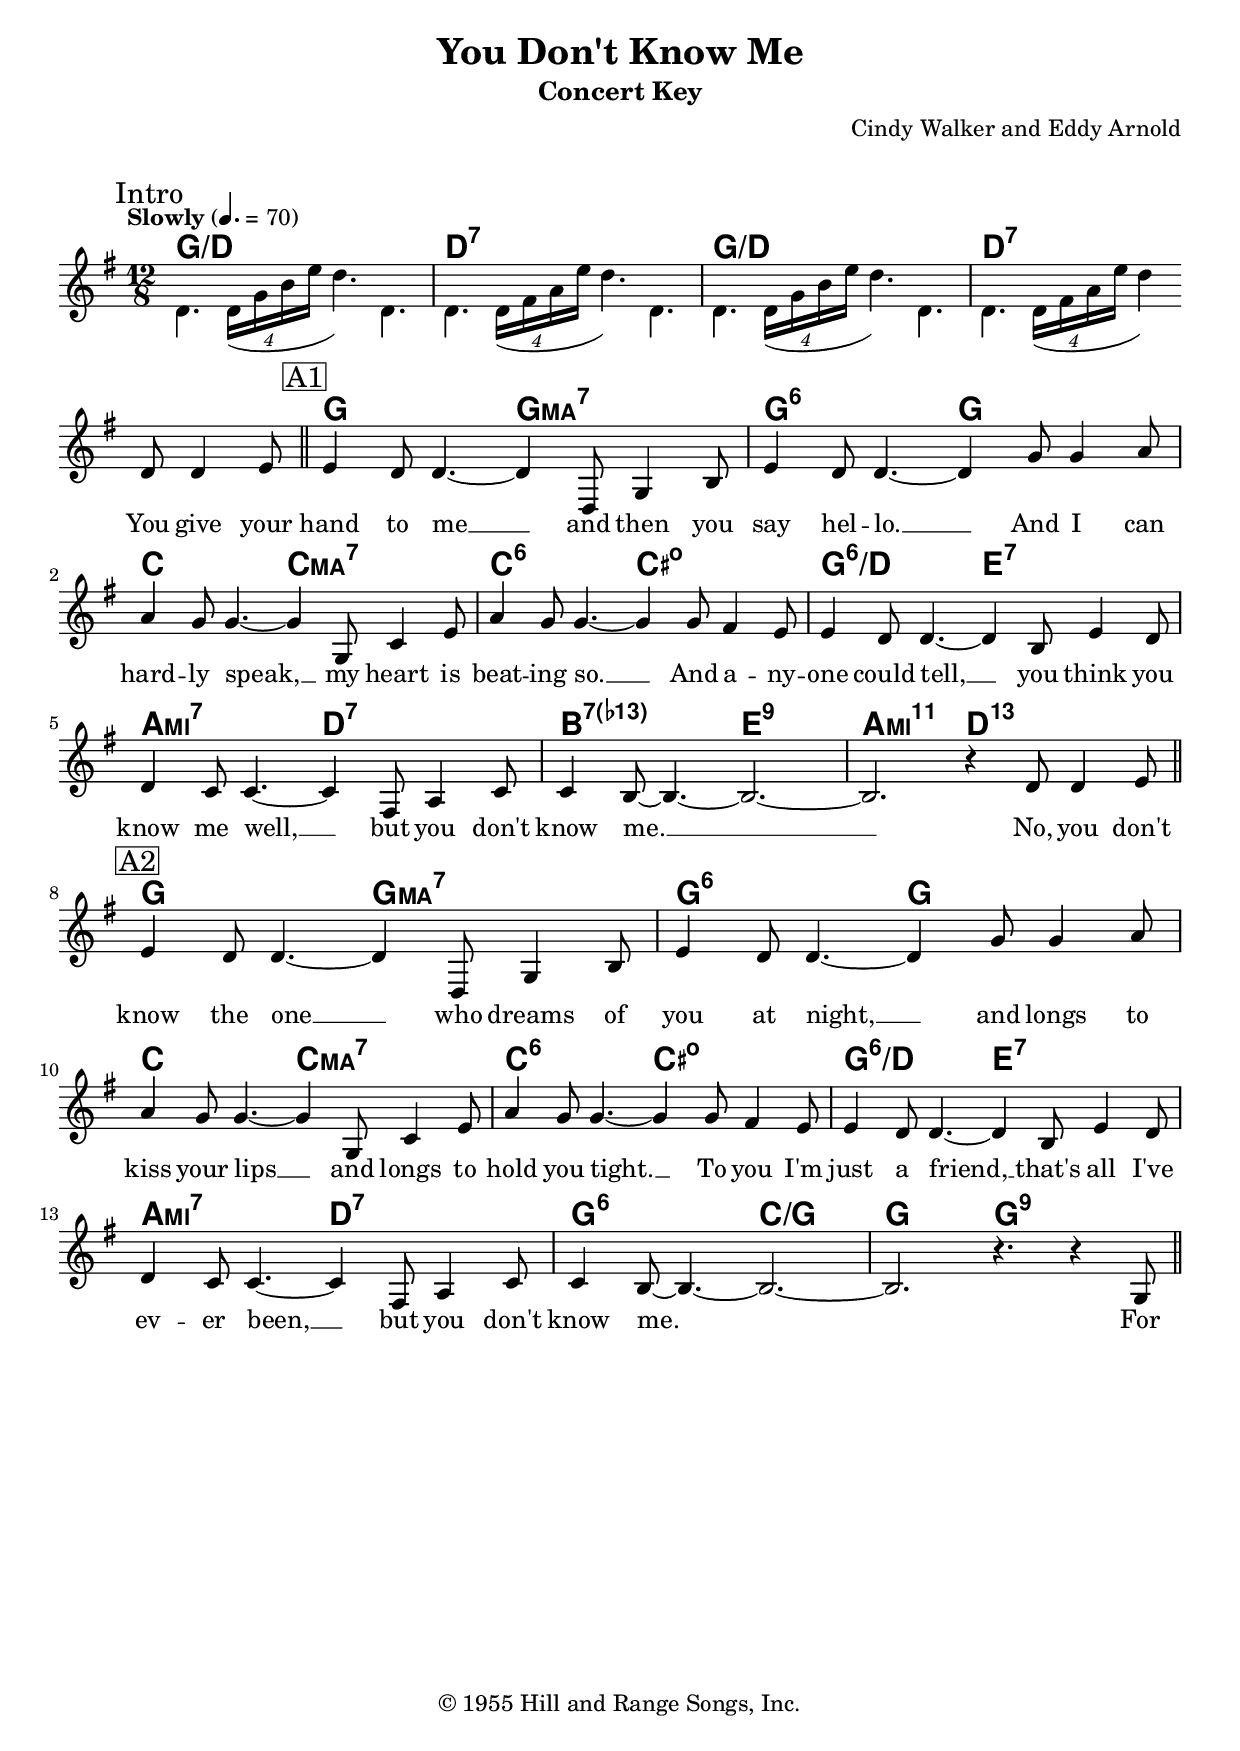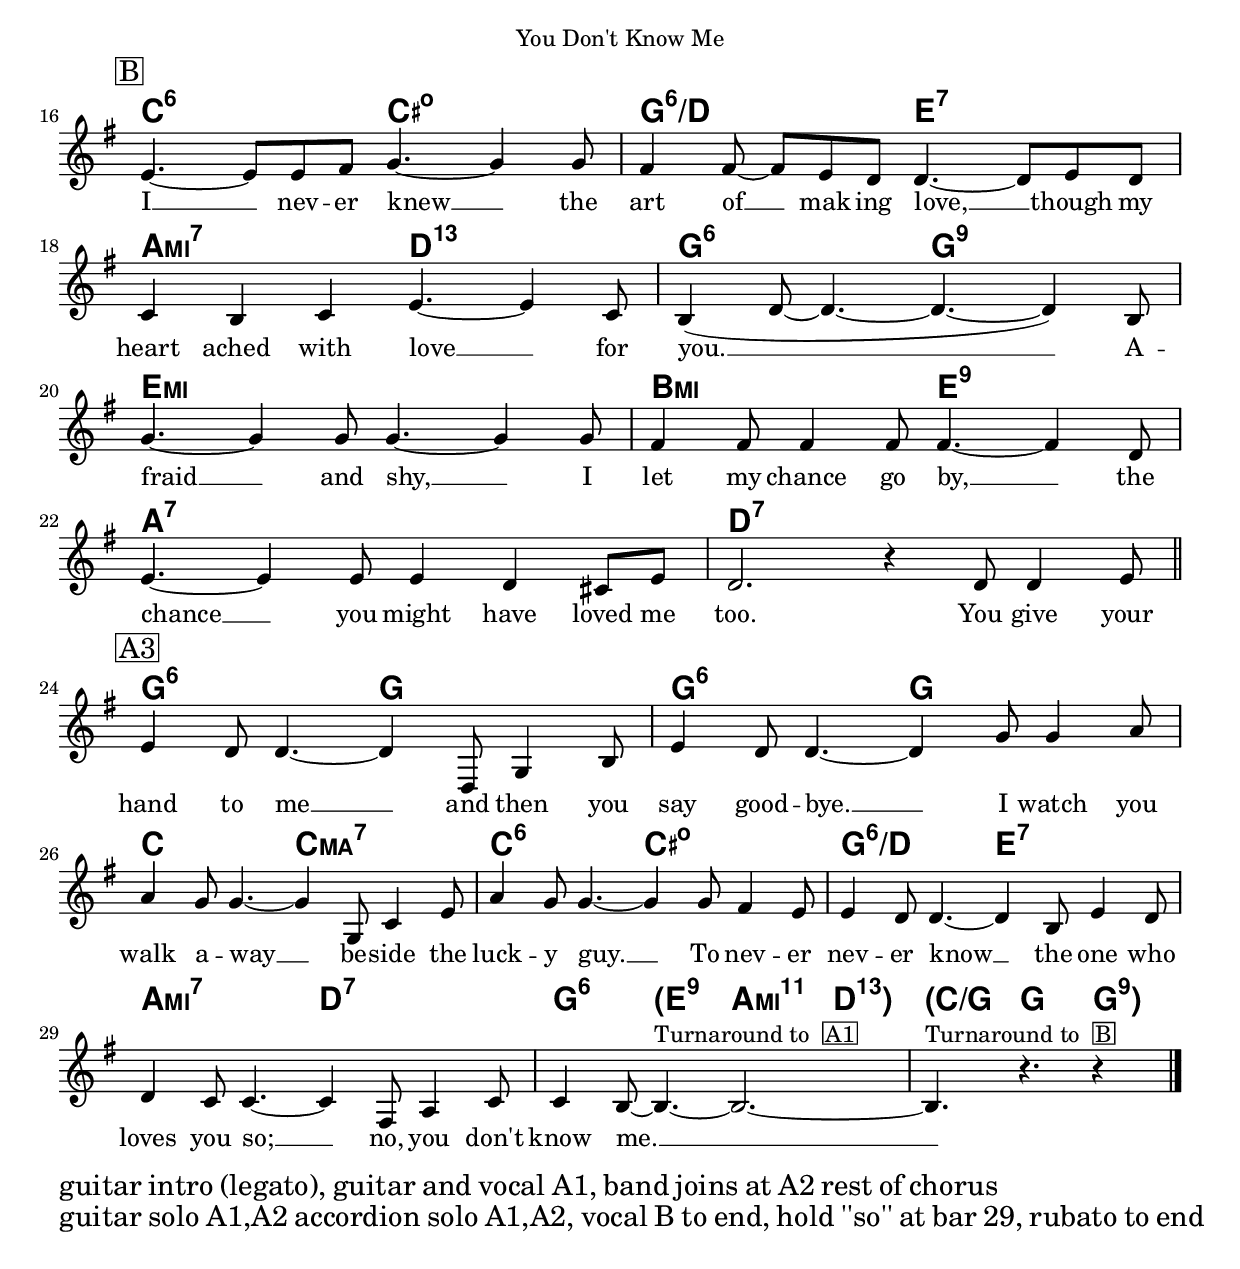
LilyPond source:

\version "2.24.0"

\include "english.ly"

instrument = "Concert Key"
whatKey = g,
whatClef = "treble"

%% -*- Mode: LilyPond -*-

\include "lead-sheets.ily"

\header {
  title = "You Don't Know Me"
  subtitle = \instrument
  composer = "Cindy Walker and Eddy Arnold"
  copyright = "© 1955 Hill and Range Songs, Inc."
}

refrainLyrics = \lyricmode {
  You give your
  hand to me __ and then you
  say hel -- lo. __ And I can
  hard -- ly speak, __ my heart is
  beat -- ing so. __ And a -- ny --
  one could tell, __ you think you
  know me well, __ but you don't
  know me. __
  No, you don't
  know the one __ who dreams of
  you at night, __ and longs to
  kiss your lips __ and longs to
  hold you tight. __ To you I'm
  just a friend, __ that's all
  I've ev -- er been, __ but
  you don't know me.
  For
  I __ nev -- er knew __
  the art of __ mak -- ing love, __
  though my heart ached with love __ for
  you. __ A --
  fraid __ and shy, __ I
  let my chance go by, __ the
  chance __ you might have loved me
  too. You give your
  hand to me __ and then you
  say good -- bye. __ I watch you
  walk a -- way __ be -- side the
  luck -- y guy. __ To nev -- er
  nev -- er know __ the one who 
  loves you so; __ no, you don't
  know me. __
}

refrainChordsRayAndDiana = \chordmode {
  ef2./bf af2./bf ef2.:maj7/bf af4./bf g4.:7.9-.5+
  c2.:m7 f2.:9.11+ d4.:7.9+.5+ b4.:7.9+ af4./bf bf2.:7.5+
  
  ef2. ef2.:maj7 ef2.:7 bf4.:m9 a4.:7.5+
  af1.:maj7 a2.:dim7 d2.:7.9+
  g2.:m7 c2.:7 f2.:m7 bf2.:7
  g2.:7.5+ c2.:9+.5+ f2.:9 bf2.:7
  
  ef2. ef2.:maj7 ef2.:7 bf4.:m9 a4.:7.9+
  af1.:maj7 a2.:dim7 d2.:7.9+
  g2.:m7 c2.:7.9- f2.:m7 bf2.:7
  df2.:9 d2.:7.9+ ef2. bf4.:m7 a2.:7.5-
  
  af2.:maj7 a2.:dim7 ef2./bf c2.:7
  f2.:m7 bf2.:13 ef2. d4.:7.9+ g4.:7.5+ 
  c1.:m g2.:m7 c2.:7
  f2.:7 b2.:7.5- bf2.:7 bf2.:7.5+

  ef2. ef2.:maj7 ef2.:6 c4:m7 bf4:m7 a4:7.5-
  af1.:maj7 a2.:dim7 d2.:7.9+
  g2.:m7 c2.:7 f2.:m7 bf2.:7
  ef2. 
  \chordOpenParen{ c2.:7 }
  f2.:m7
  \chordCloseParen{ bf2.:7.5+ }
}

refrainChordsRay = \chordmode {
  ef1./bf bf1.:7 ef1./bf bf1.:7
  
  ef2. ef2.:maj7 ef2.:6 ef2. af2. af2.:maj7 af2.:6 a2.:dim7
  ef2.:6/bf c2.:7 f2.:m7 bf2.:7
  g2.:7.13- c2.:9 f2.:m11 bf2.:13

  ef2. ef2.:maj7 ef2.:6 ef2. af2. af2.:maj7 af2.:6 a2.:dim7
  ef2.:6/bf c2.:7 f2.:m7 bf2.:7
  ef2.:6 af2./ef ef2. ef2.:9

  af2.:6 a2.:dim7 ef2.:6/bf c2.:7 f2.:m7 bf2.:13 ef2.:6 ef2.:9
  c1.:m g2.:m c2.:9 f1.:7 bf1.:7
  
  ef2.:6 ef2. ef2.:6 ef2. af2. af2.:maj7 af2.:6 a2.:dim7
  ef2.:6/bf c2.:7 f2.:m7 bf2.:7
  ef4.:6
  \chordOpenParen{ c4.:9 }
  f4.:m11
  \chordCloseParen{ bf4.:13 }
  \chordOpenParen{ af4./ef }
  ef4.
  \chordCloseParen{ ef8.:9 }
}

refrainChords = \refrainChordsRay

refrainKey = ef

refrainMelody = \relative f' {
  \time 12/8
  \key \refrainKey \major
  \clef \whatClef
  \tempo "Slowly" 4. = 70

  \mark \markup{ "Intro" }

    <<
      \new Voice
      { \voiceTwo
  bf4. \tuplet 4/6 { bf16( ef16 g16 c16 } bf4.) bf,4. |
  bf4. \tuplet 4/6 { bf16( d16 f16 c'16 } bf4.) bf,4. |
  bf4. \tuplet 4/6 { bf16( ef16 g16 c16 } bf4.) bf,4. |
  bf4. \tuplet 4/6 { bf16( d16 f16 c'16 } bf4)
      }
      { \voiceOne
	s1. | s1. | s1. | s2. s4
	}
      >>
  \oneVoice

  \bar ""
  \break

  bf,8 bf4 c8 |

  \bar "||"

  \mark \markup{ \box "A1" }
  \set Score.currentBarNumber = #0


  c4 bf8 bf4.~ bf4 bf,8 ef4 g8 |
  c4 bf8 bf4.~ bf4 ef8 ef4 f8 |
  f4 ef8 ef4.~ ef4 ef,8 af4 c8 |
  f4 ef8 ef4.~ ef4 ef8 d4 c8 |
  c4 bf8 bf4.~ bf4 g8 c4 bf8 |
  bf4 af8 af4.~ af4 d,8 f4 af8 |
  af4 g8~ g4.~ g2.~ |
  g2. r4 bf8 bf4 c8 |

  \bar "||"
  \break

  \mark \markup{ \box "A2" }

  c4 bf8 bf4.~ bf4 bf,8 ef4 g8 |
  c4 bf8 bf4.~ bf4 ef8 ef4 f8 |
  f4 ef8 ef4.~ ef4 ef,8 af4 c8 |
  f4 ef8 ef4.~ ef4 ef8 d4 c8 |
  c4 bf8 bf4.~ bf4 g8 c4 bf8 |
  bf4 af8 af4.~ af4 d,8 f4 af8 |
  af4 g8~ g4.~ g2.~ |
  g2. r4. r4 ef8 |

  \bar "||"
  \pageBreak

  \mark \markup{ \box "B" }
  
  c'4.~ c8 c8 d8 ef4.~ ef4 ef8 |
  d4 d8~ d8 c8 bf8 bf4.~ bf8 c8 bf8 |
  \break
  af4 g4 af4 c4.~ c4 af8 |
  g4( bf8~ bf4.~ bf4.~ bf4) g8 |
  \break
  ef'4.~ ef4 ef8 ef4.~ ef4 ef8 |
  d4 d8 d4 d8 d4.~ d4 bf8 |
  \break
  c4.~ c4 c8 c4 bf4 a8 c8 |
  bf2. r4 bf8 bf4 c8 |

  \bar "||"
  \break

  \mark \markup{ \box "A3" }

  c4 bf8 bf4.~ bf4 bf,8 ef4 g8 |
  c4 bf8 bf4.~ bf4 ef8 ef4 f8 |
  f4 ef8 ef4.~ ef4 ef,8 af4 c8 |
  f4 ef8 ef4.~ ef4 ef8 d4 c8 |
  c4 bf8 bf4.~ bf4 g8 c4 bf8 |
  bf4 af8 af4.~ af4 d,8 f4 af8 |
  af4 g8~ g4.~^\markup{ "Turnaround to " \box "A1" } g2.~ |
  \partial 8*8 g4.^\markup{ "Turnaround to " \box "B" } r4. r4 |

  \bar "|."
}

\include "paper.ily"

\markup {
  % Leave a gap after the header
  \vspace #1
}

\include "refrain.ily"

performanceNotes =
\markup {
  \column {
    \line { \huge { guitar intro (legato), guitar and vocal A1, band joins at A2 rest of chorus  } }
    \line { \huge { guitar solo A1,A2 accordion solo A1,A2, vocal B to end, hold ''so'' at bar 29, rubato to end  } }
  }
}

\include "notes.ily"

